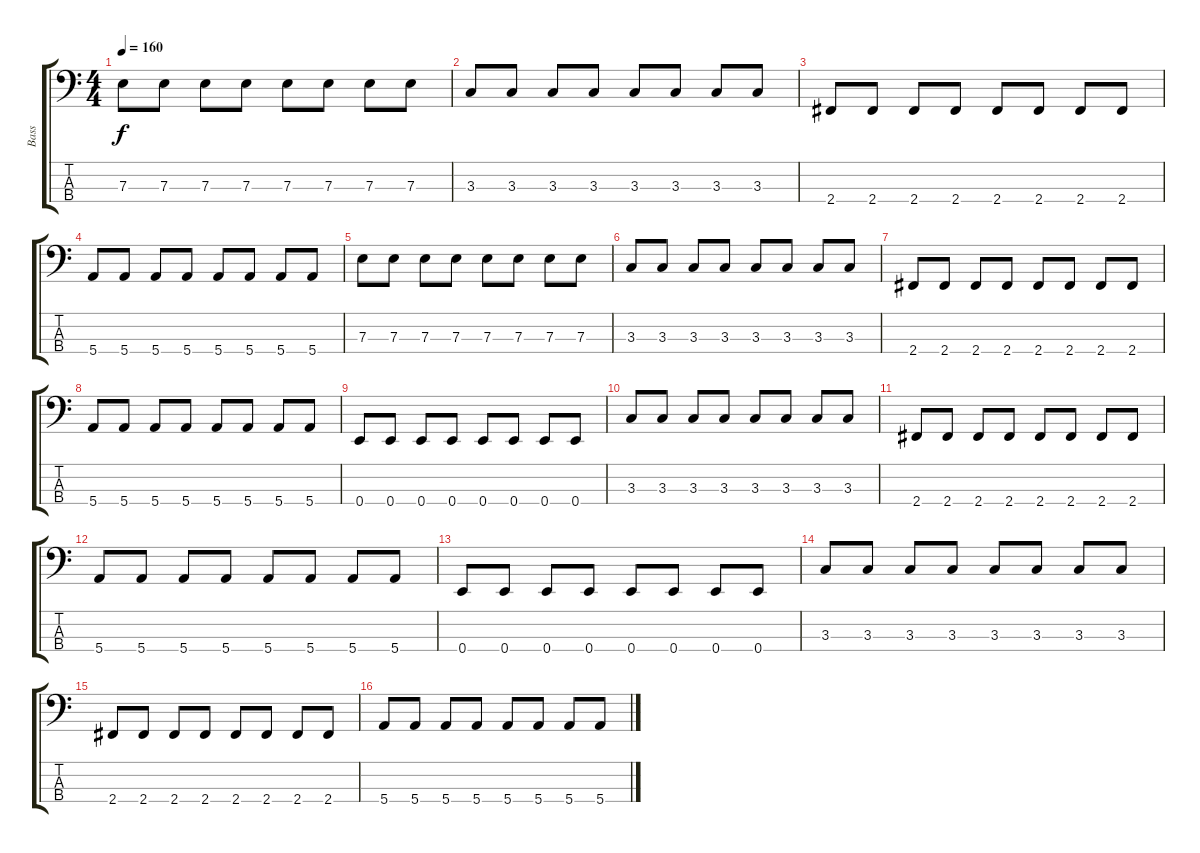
\track ("Bass" "Bass") {instrument electricbassfinger}
\staff {score tabs}
\tuning (G2 D2 A1 E1) {hide}
\ts (4 4)
\tempo 160
\clef f4
\ks c
7.3.8{dy f} 7.3.8 7.3.8 7.3.8 7.3.8 7.3.8 7.3.8 7.3.8 |
3.3.8 3.3.8 3.3.8 3.3.8 3.3.8 3.3.8 3.3.8 3.3.8 |
2.4.8 2.4.8 2.4.8 2.4.8 2.4.8 2.4.8 2.4.8 2.4.8 |
5.4.8 5.4.8 5.4.8 5.4.8 5.4.8 5.4.8 5.4.8 5.4.8 |
7.3.8 7.3.8 7.3.8 7.3.8 7.3.8 7.3.8 7.3.8 7.3.8 |
3.3.8 3.3.8 3.3.8 3.3.8 3.3.8 3.3.8 3.3.8 3.3.8 |
2.4.8 2.4.8 2.4.8 2.4.8 2.4.8 2.4.8 2.4.8 2.4.8 |
5.4.8 5.4.8 5.4.8 5.4.8 5.4.8 5.4.8 5.4.8 5.4.8 |
0.4.8 0.4.8 0.4.8 0.4.8 0.4.8 0.4.8 0.4.8 0.4.8 |
3.3.8 3.3.8 3.3.8 3.3.8 3.3.8 3.3.8 3.3.8 3.3.8 |
2.4.8 2.4.8 2.4.8 2.4.8 2.4.8 2.4.8 2.4.8 2.4.8 |
5.4.8 5.4.8 5.4.8 5.4.8 5.4.8 5.4.8 5.4.8 5.4.8 |
0.4.8 0.4.8 0.4.8 0.4.8 0.4.8 0.4.8 0.4.8 0.4.8 |
3.3.8 3.3.8 3.3.8 3.3.8 3.3.8 3.3.8 3.3.8 3.3.8 |
2.4.8 2.4.8 2.4.8 2.4.8 2.4.8 2.4.8 2.4.8 2.4.8 |
5.4.8 5.4.8 5.4.8 5.4.8 5.4.8 5.4.8 5.4.8 5.4.8
